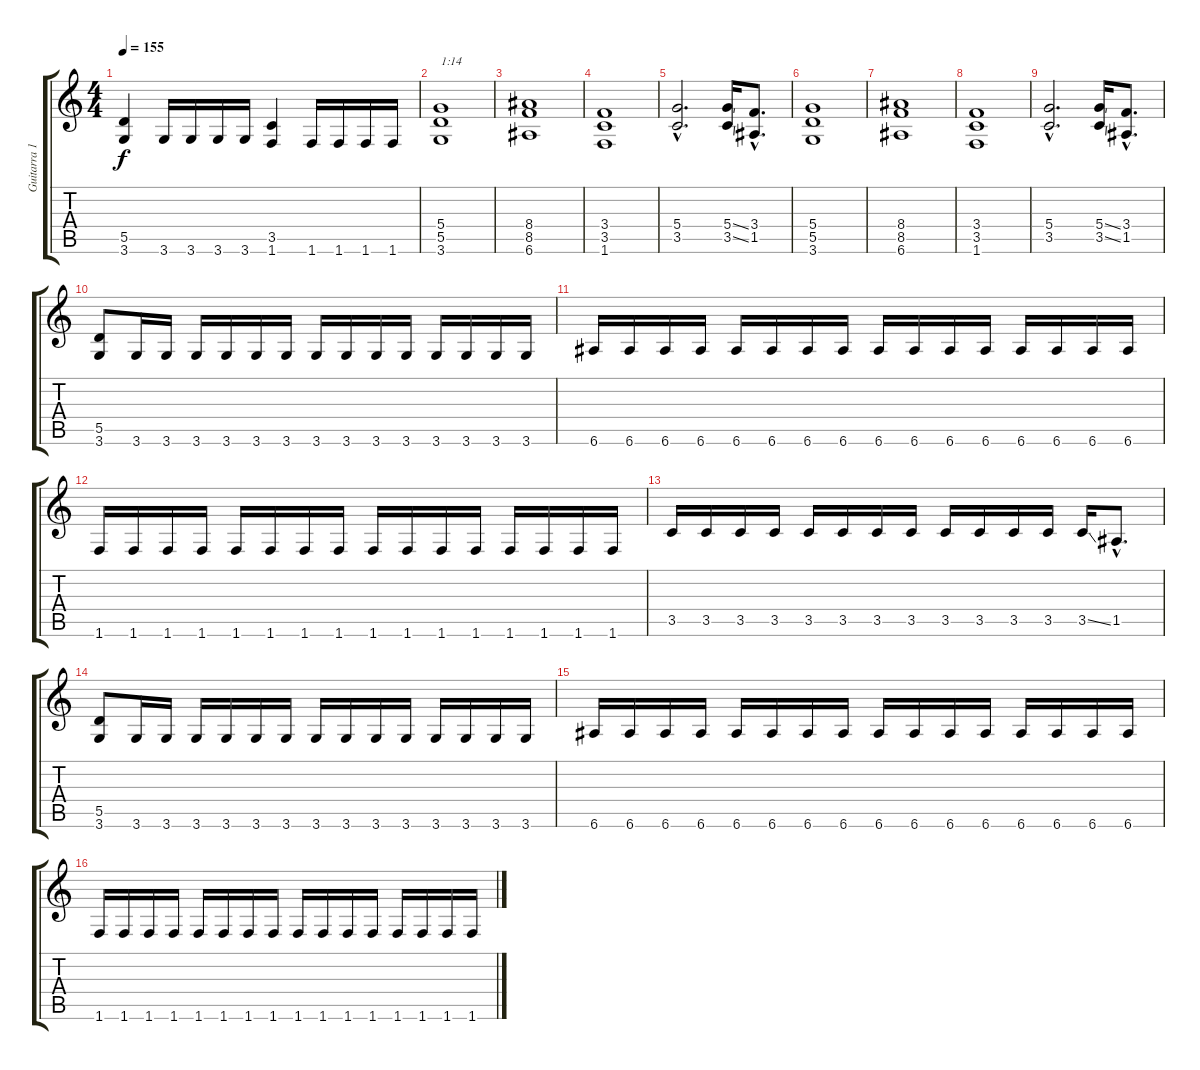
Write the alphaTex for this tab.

\track ("Guitarra 1" "Guitarra 1") {instrument distortionguitar}
\staff {score tabs}
\tuning (E4 B3 G3 D3 A2 E2) {hide}
\ts (4 4)
\tempo 155
\clef g2
\ks c
(5.5 3.6).4{dy f} 3.6.16 3.6.16 3.6.16 3.6.16 (3.5 1.6).4 1.6.16 1.6.16 1.6.16 1.6.16 |
(5.4 5.5 3.6).1{txt "1:14"} |
(8.4 8.5 6.6).1 |
(3.4 3.5 1.6).1 |
(5.4{hac} 3.5{hac}).2{d} (5.4{ss} 3.5{ss}).16 (3.4{hac} 1.5{hac}).8{d} |
(5.4 5.5 3.6).1 |
(8.4 8.5 6.6).1 |
(3.4 3.5 1.6).1 |
(5.4{hac} 3.5{hac}).2{d} (5.4{ss} 3.5{ss}).16 (3.4{hac} 1.5{hac}).8{d} |
(5.5 3.6).8 3.6.16 3.6.16 3.6.16 3.6.16 3.6.16 3.6.16 3.6.16 3.6.16 3.6.16 3.6.16 3.6.16 3.6.16 3.6.16 3.6.16 |
6.6.16 6.6.16 6.6.16 6.6.16 6.6.16 6.6.16 6.6.16 6.6.16 6.6.16 6.6.16 6.6.16 6.6.16 6.6.16 6.6.16 6.6.16 6.6.16 |
1.6.16 1.6.16 1.6.16 1.6.16 1.6.16 1.6.16 1.6.16 1.6.16 1.6.16 1.6.16 1.6.16 1.6.16 1.6.16 1.6.16 1.6.16 1.6.16 |
3.5.16 3.5.16 3.5.16 3.5.16 3.5.16 3.5.16 3.5.16 3.5.16 3.5.16 3.5.16 3.5.16 3.5.16 3.5{ss}.16 1.5{hac}.8{d} |
(5.5 3.6).8 3.6.16 3.6.16 3.6.16 3.6.16 3.6.16 3.6.16 3.6.16 3.6.16 3.6.16 3.6.16 3.6.16 3.6.16 3.6.16 3.6.16 |
6.6.16 6.6.16 6.6.16 6.6.16 6.6.16 6.6.16 6.6.16 6.6.16 6.6.16 6.6.16 6.6.16 6.6.16 6.6.16 6.6.16 6.6.16 6.6.16 |
1.6.16 1.6.16 1.6.16 1.6.16 1.6.16 1.6.16 1.6.16 1.6.16 1.6.16 1.6.16 1.6.16 1.6.16 1.6.16 1.6.16 1.6.16 1.6.16
